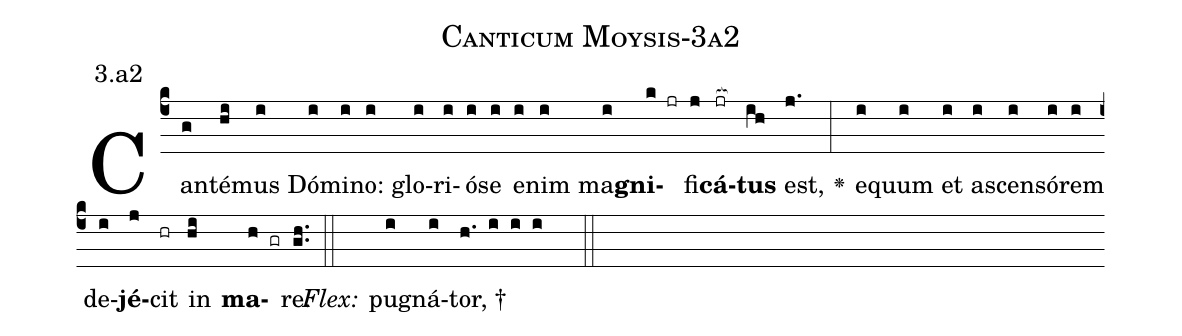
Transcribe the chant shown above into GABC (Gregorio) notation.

name: Canticum Moysis-3a2;
annotation: 3.a2;
%%
(c4)Can(g)té(hi)mus(i) Dó(i)mi(i)no:(i) glo(i)ri(i)ó(i)se(i) e(i)nim(i) ma(i)<b>gni</b>(k jr)fi(j)<b>cá</b>(jr[ocb:1{])<b>tus</b>(ih[ocb:0}]) est,(j.) <v>\greheightstar</v>(:) e(i)quum(i) et(i) a(i)scen(i)só(i)rem(i) de(i)<b>jé</b>(j)cit(hr) in(hi) <b>ma</b>(h gr)re.(gh..) (::)
<i>Flex:</i>()  pu(i)gná(i)tor, †(h. i i i  ::)

%E(i) u(i) o(j) u(hi) a(h) e.(gh..) (::)
